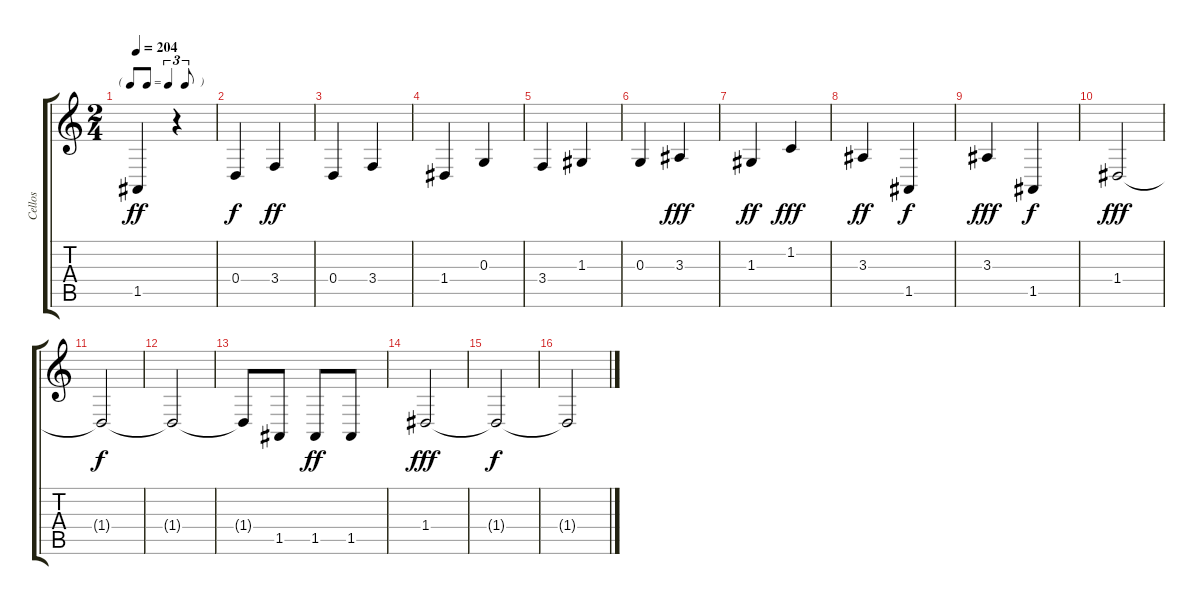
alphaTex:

\track ("Cellos" "Cellos") {instrument stringensemble1}
\staff {score tabs}
\tuning (E4 B3 G3 D3 A2 E2) {hide}
\ts (2 4)
\tf triplet8th
\tempo 204
\clef g2
\ks c
1.5.4{dy ff} r.4 |
0.4.4{dy f} 3.4.4{dy ff} |
0.4.4 3.4.4 |
1.4.4 0.3.4 |
3.4.4 1.3.4 |
0.3.4 3.3.4{dy fff} |
1.3.4{dy ff} 1.2.4{dy fff} |
3.3.4{dy ff} 1.5.4{dy f} |
3.3.4{dy fff} 1.5.4{dy f} |
1.4.2{dy fff} |
1.4{t}.2{dy f} |
1.4{t}.2 |
1.4{t}.8 1.5.8 1.5.8{dy ff} 1.5.8 |
1.4.2{dy fff} |
1.4{t}.2{dy f} |
1.4{t}.2
